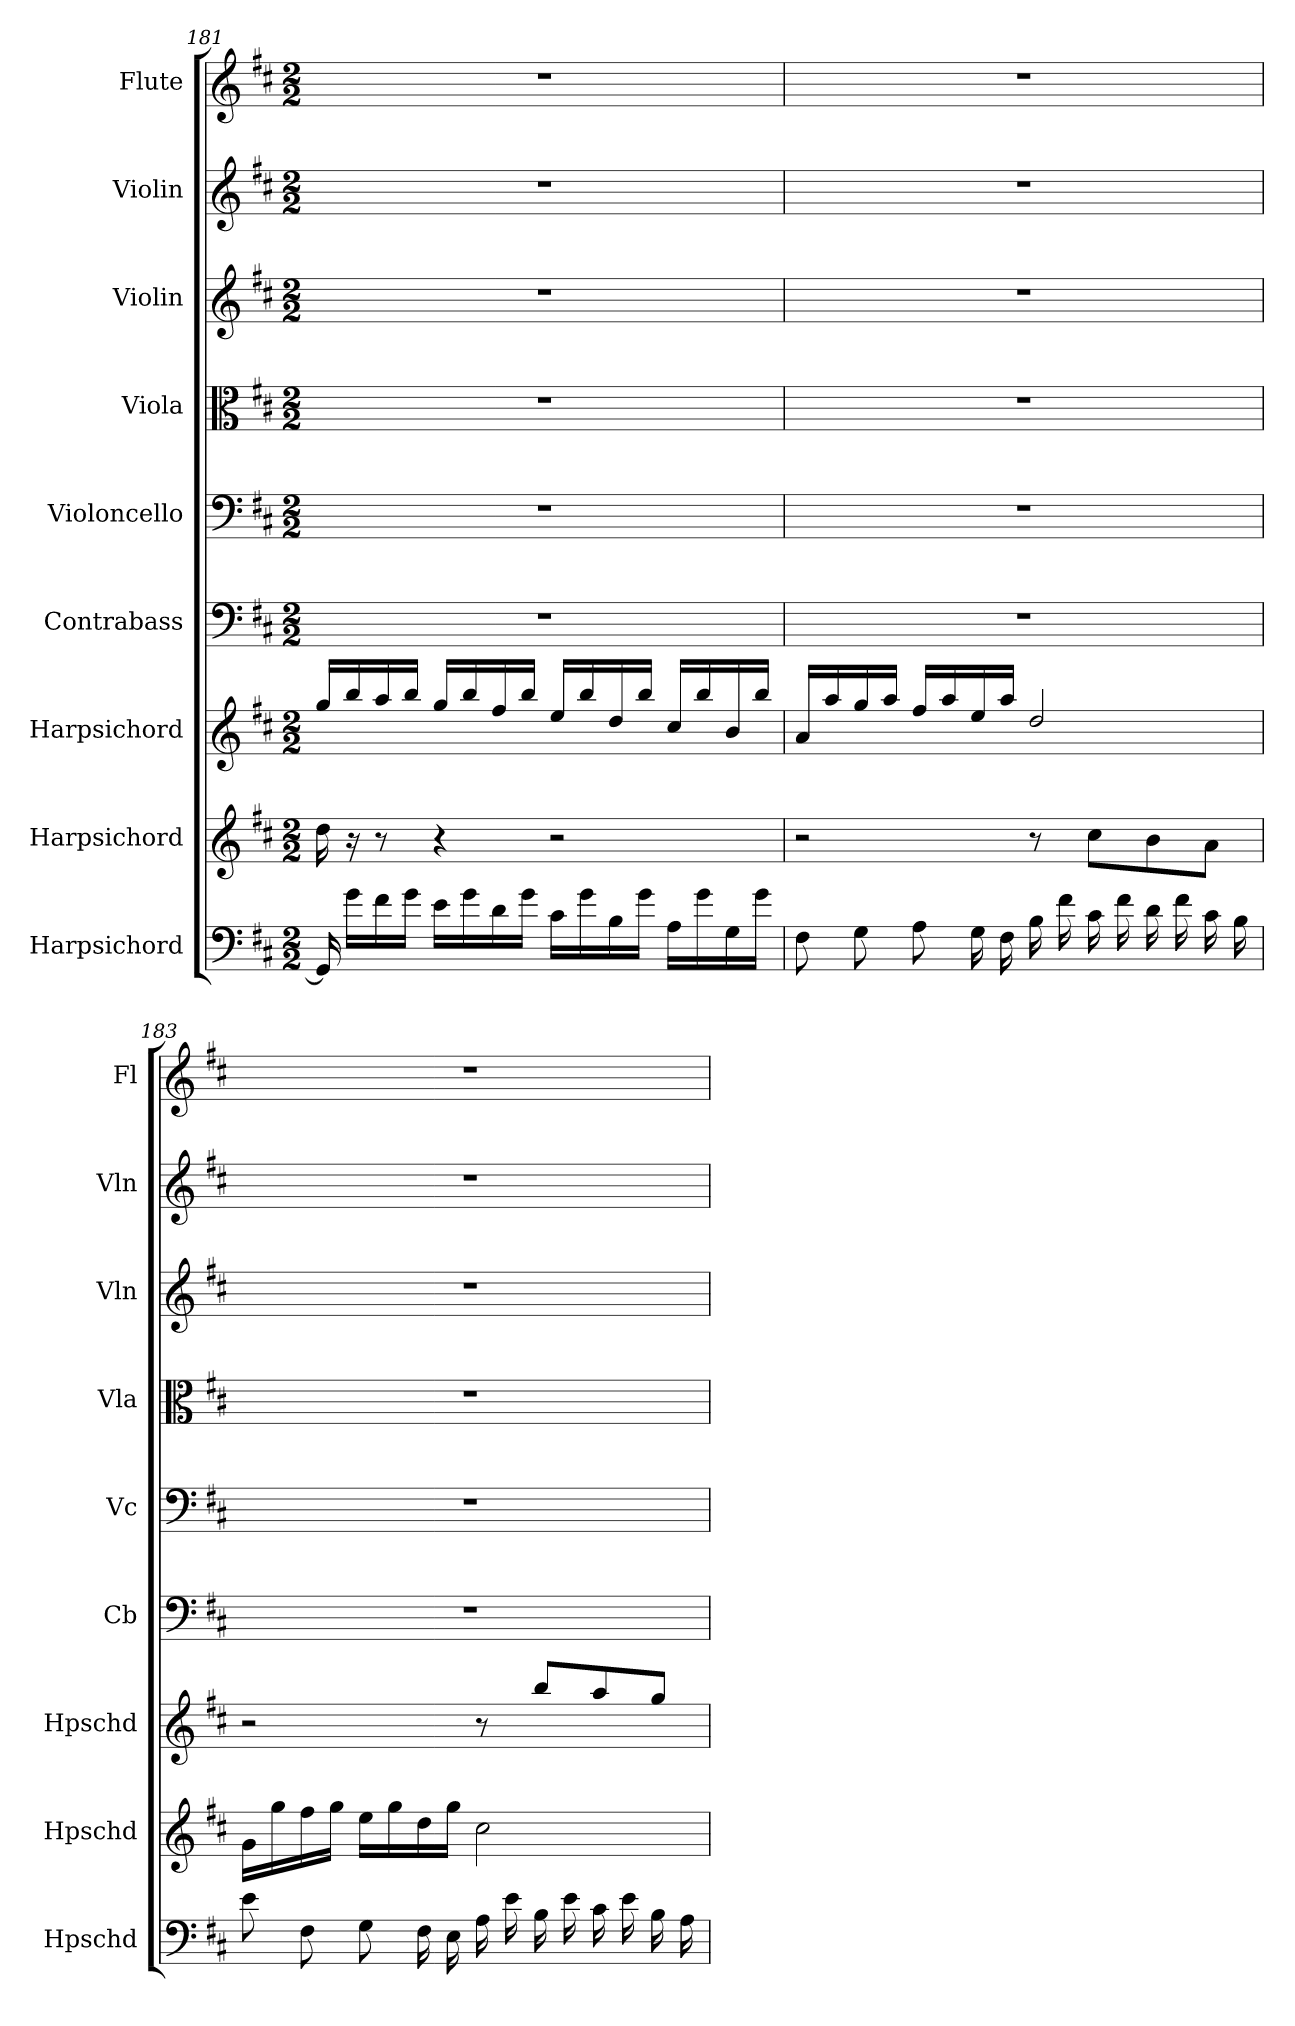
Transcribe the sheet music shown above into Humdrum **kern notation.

**kern	**kern	**kern	**kern	**kern	**kern	**kern	**kern	**kern
*part9	*part8	*part7	*part6	*part5	*part4	*part3	*part2	*part1
*staff9	*staff8	*staff7	*staff6	*staff5	*staff4	*staff3	*staff2	*staff1
*I"Harpsichord	*I"Harpsichord	*I"Harpsichord	*I"Contrabass	*I"Violoncello	*I"Viola	*I"Violin	*I"Violin	*I"Flute
*I'Hpschd	*I'Hpschd	*I'Hpschd	*I'Cb	*I'Vc	*I'Vla	*I'Vln	*I'Vln	*I'Fl
*clefF4	*clefG2	*clefG2	*clefF4	*clefF4	*clefC3	*clefG2	*clefG2	*clefG2
*k[f#c#]	*k[f#c#]	*k[f#c#]	*k[f#c#]	*k[f#c#]	*k[f#c#]	*k[f#c#]	*k[f#c#]	*k[f#c#]
*D:	*D:	*D:	*D:	*D:	*D:	*D:	*D:	*D:
*M2/2	*M2/2	*M2/2	*M2/2	*M2/2	*M2/2	*M2/2	*M2/2	*M2/2
=181	=181	=181	=181	=181	=181	=181	=181	=181
16GG/]	16dd\	16gg/LL	1r	1r	1r	1r	1r	1r
16g\LL	16r	16bb/	.	.	.	.	.	.
16f#\	8r	16aa/	.	.	.	.	.	.
16g\JJ	.	16bb/JJ	.	.	.	.	.	.
16e\LL	4r	16gg/LL	.	.	.	.	.	.
16g\	.	16bb/	.	.	.	.	.	.
16d\	.	16ff#/	.	.	.	.	.	.
16g\JJ	.	16bb/JJ	.	.	.	.	.	.
16c#\LL	2r	16ee/LL	.	.	.	.	.	.
16g\	.	16bb/	.	.	.	.	.	.
16B\	.	16dd/	.	.	.	.	.	.
16g\JJ	.	16bb/JJ	.	.	.	.	.	.
16A\LL	.	16cc#/LL	.	.	.	.	.	.
16g\	.	16bb/	.	.	.	.	.	.
16G\	.	16b/	.	.	.	.	.	.
16g\JJ	.	16bb/JJ	.	.	.	.	.	.
=182	=182	=182	=182	=182	=182	=182	=182	=182
8F#\	2r	16a/LL	1r	1r	1r	1r	1r	1r
.	.	16aa/	.	.	.	.	.	.
8G\	.	16gg/	.	.	.	.	.	.
.	.	16aa/JJ	.	.	.	.	.	.
8A\	.	16ff#/LL	.	.	.	.	.	.
.	.	16aa/	.	.	.	.	.	.
16G\	.	16ee/	.	.	.	.	.	.
16F#\	.	16aa/JJ	.	.	.	.	.	.
16B\	8r	2dd/	.	.	.	.	.	.
16f#\	.	.	.	.	.	.	.	.
16c#\	8cc#\L	.	.	.	.	.	.	.
16f#\	.	.	.	.	.	.	.	.
16d\	8b\	.	.	.	.	.	.	.
16f#\	.	.	.	.	.	.	.	.
16c#\	8a\J	.	.	.	.	.	.	.
16B\	.	.	.	.	.	.	.	.
=183	=183	=183	=183	=183	=183	=183	=183	=183
8e\	16g\LL	2r	1r	1r	1r	1r	1r	1r
.	16gg\	.	.	.	.	.	.	.
8F#\	16ff#\	.	.	.	.	.	.	.
.	16gg\JJ	.	.	.	.	.	.	.
8G\	16ee\LL	.	.	.	.	.	.	.
.	16gg\	.	.	.	.	.	.	.
16F#\	16dd\	.	.	.	.	.	.	.
16E\	16gg\JJ	.	.	.	.	.	.	.
16A\	2cc#\	8r	.	.	.	.	.	.
16e\	.	.	.	.	.	.	.	.
16B\	.	8bb/L	.	.	.	.	.	.
16e\	.	.	.	.	.	.	.	.
16c#\	.	8aa/	.	.	.	.	.	.
16e\	.	.	.	.	.	.	.	.
16B\	.	8gg/J	.	.	.	.	.	.
16A\	.	.	.	.	.	.	.	.
=	=	=	=	=	=	=	=	=
*-	*-	*-	*-	*-	*-	*-	*-	*-
